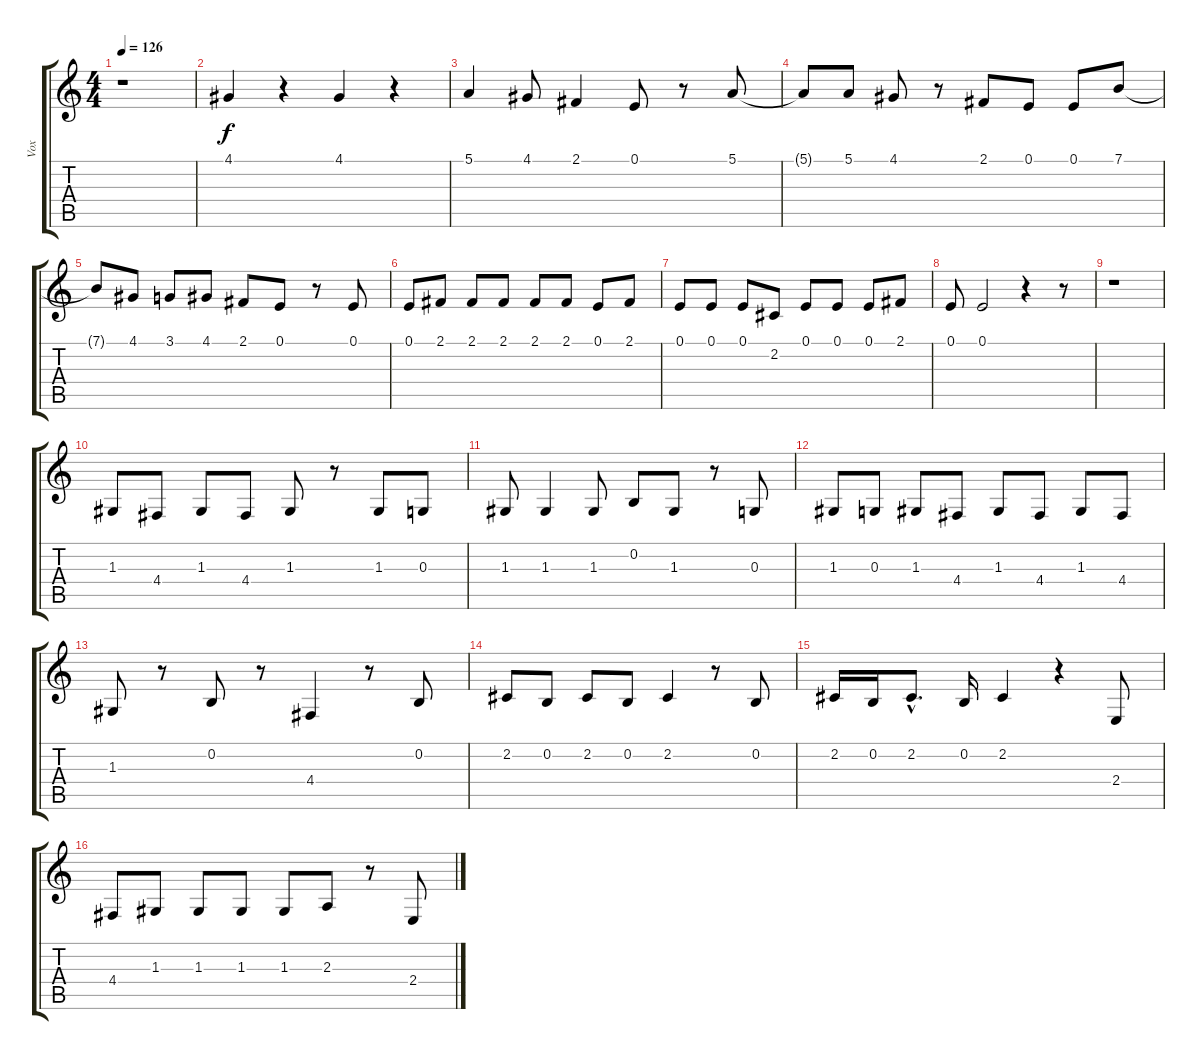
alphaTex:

\track ("Vox" "Vox") {instrument drawbarorgan}
\staff {score tabs}
\tuning (E4 B3 G3 D3 A2 E2) {hide}
\ts (4 4)
\tempo 126
\clef g2
\ks c
r.1{dy f instrument drawbarorgan} |
4.1.4 r.4 4.1.4 r.4 |
5.1.4 4.1.8 2.1.4 0.1.8 r.8 5.1.8 |
5.1{t}.8 5.1.8 4.1.8 r.8 2.1.8 0.1.8 0.1.8 7.1.8 |
7.1{t}.8 4.1.8 3.1.8 4.1.8 2.1.8 0.1.8 r.8 0.1.8 |
0.1.8 2.1.8 2.1.8 2.1.8 2.1.8 2.1.8 0.1.8 2.1.8 |
0.1.8 0.1.8 0.1.8 2.2.8 0.1.8 0.1.8 0.1.8 2.1.8 |
0.1.8 0.1.2 r.4 r.8 |
r.1 |
1.3.8 4.4.8 1.3.8 4.4.8 1.3.8 r.8 1.3.8 0.3.8 |
1.3.8 1.3.4 1.3.8 0.2.8 1.3.8 r.8 0.3.8 |
1.3.8 0.3.8 1.3.8 4.4.8 1.3.8 4.4.8 1.3.8 4.4.8 |
1.3.8 r.8 0.2.8 r.8 4.4.4 r.8 0.2.8 |
2.2.8 0.2.8 2.2.8 0.2.8 2.2.4 r.8 0.2.8 |
2.2.16 0.2.16 2.2{hac}.8{d} 0.2.16 2.2.4 r.4 2.4.8 |
4.4.8 1.3.8 1.3.8 1.3.8 1.3.8 2.3.8 r.8 2.4.8
